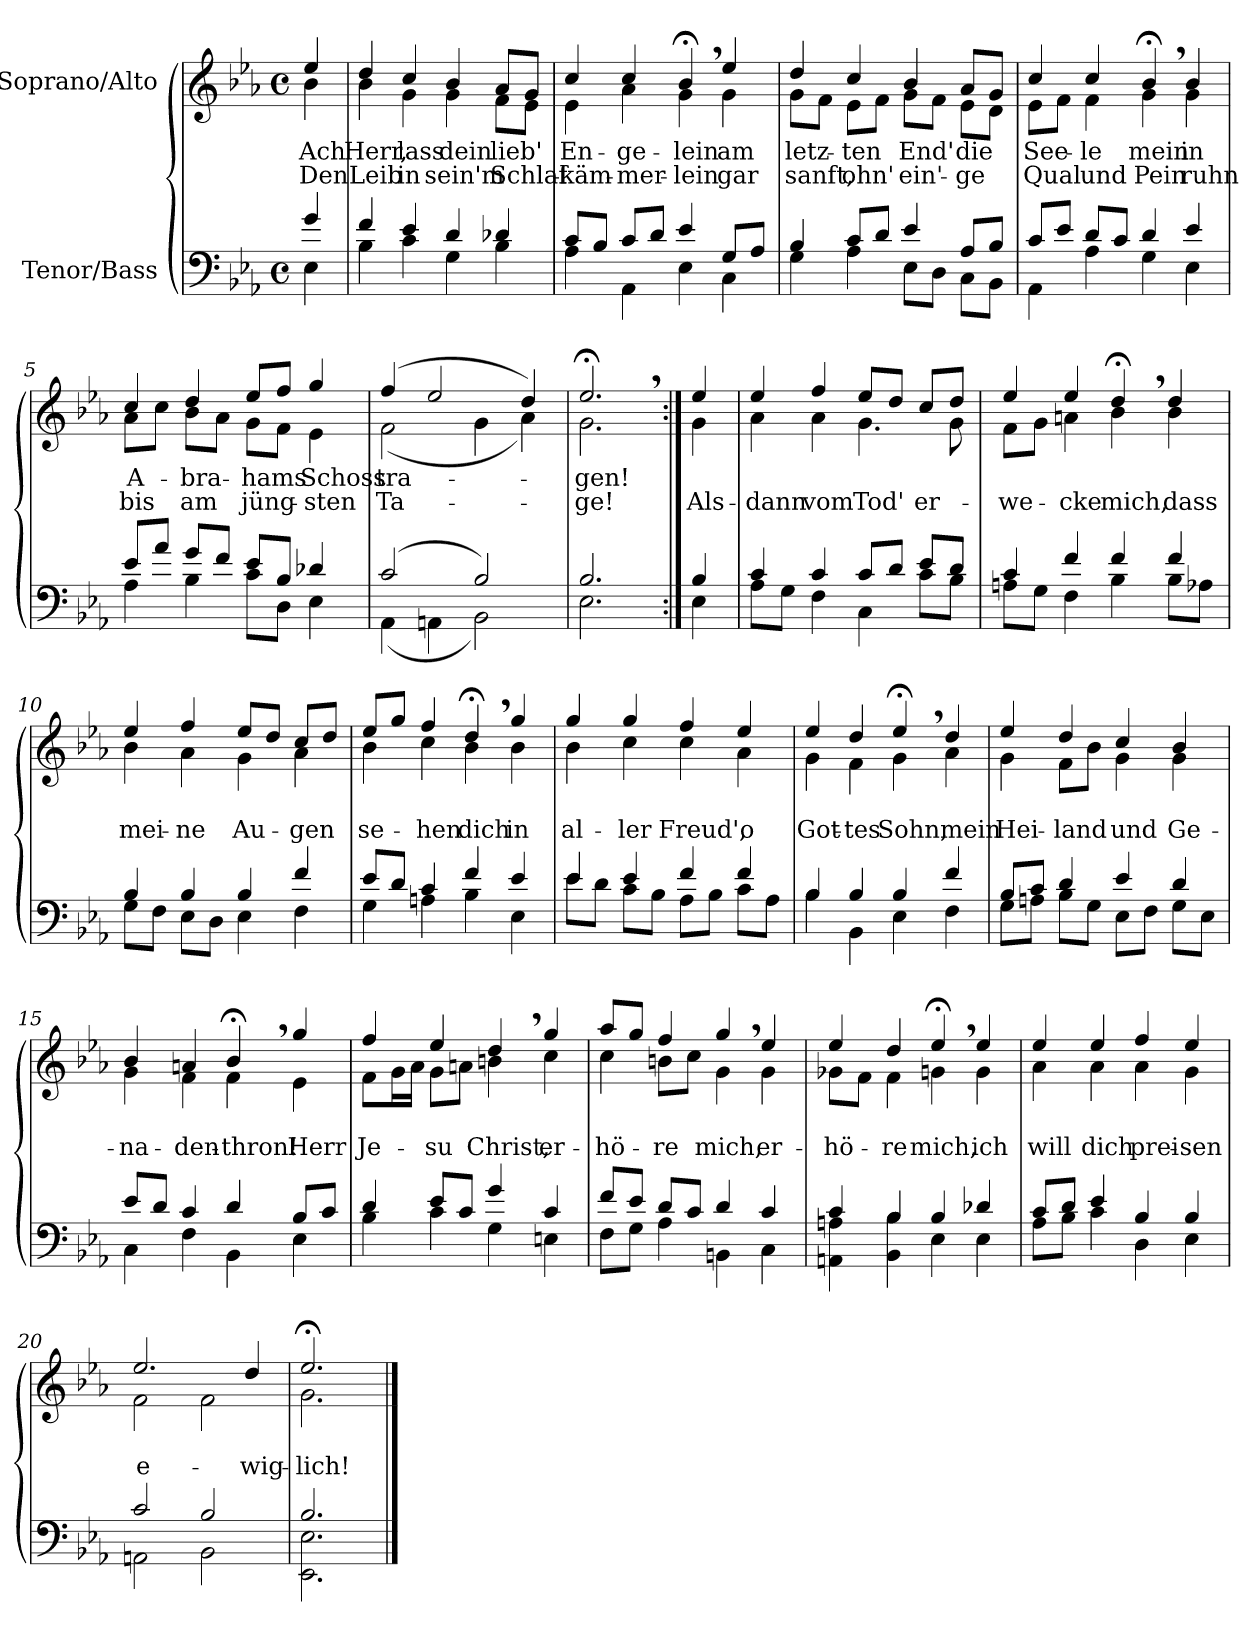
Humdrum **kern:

**kern	**kern	**text	**text
*part2	*part1	*part1	*part1
*staff2	*staff1	*staff1	*staff1
*I"Tenor/Bass	*I"Soprano/Alto	*	*
*clefF4	*clefG2	*	*
*k[b-e-a-]	*k[b-e-a-]	*	*
*M4/4	*M4/4	*	*
*met(c)	*met(c)	*	*
=	=	=	=
*^	*	*	*
!	!	!	!LO:LY:b	!LO:LY:b
*	*	*^	*	*
4g/	4E-\	4ee-/	4b-\	Ach	Den
=1	=1	=1	=1	=1	=1
!	!	!	!	!LO:LY:b	!LO:LY:b
4f/	4B-\	4dd/	4b-\	Herr,	Leib
!	!	!	!	!LO:LY:b	!LO:LY:b
4e-/	4c\	4cc/	4g\	lass	in
!	!	!	!	!LO:LY:b	!LO:LY:b
4d/	4G\	4b-/	4g\	dein	sein'm
!	!	!	!	!LO:LY:b	!LO:LY:b
4d-X/	4B-\	8a-/L	8f\L	lieb'	Schlaf-
.	.	8g/J	8e-\J	.	.
=2	=2	=2	=2	=2	=2
!	!	!	!	!LO:LY:b	!LO:LY:b
8c/L	4A-\	4cc/	4e-\	En-	-käm-
8B-/J	.	.	.	.	.
!	!	!	!	!LO:LY:b	!LO:LY:b
8c/L	4AA-\	4cc/	4a-\	-ge-	-mer-
8d/J	.	.	.	.	.
!	!	!	!	!LO:LY:b	!LO:LY:b
4e-/	4E-\	4b-;<,/	4g\	-lein	-lein
!	!	!	!	!LO:LY:b	!LO:LY:b
8G/L	4C\	4ee-/	4g\	am	gar
8A-/J	.	.	.	.	.
=3	=3	=3	=3	=3	=3
!	!	!	!	!LO:LY:b	!LO:LY:b
4B-/	4G\	4dd/	8g\L	letz-	sanft,
.	.	.	8f\J	.	.
!	!	!	!	!LO:LY:b	!LO:LY:b
8c/L	4A-\	4cc/	8e-\L	-ten	ohn'
8d/J	.	.	8f\J	.	.
!	!	!	!	!LO:LY:b	!LO:LY:b
4e-/	8E-\L	4b-/	8g\L	End'	ein'-
.	8D\J	.	8f\J	.	.
!	!	!	!	!LO:LY:b	!LO:LY:b
8A-/L	8C\L	8a-/L	8e-\L	die	-ge
8B-/J	8BB-\J	8g/J	8d\J	.	.
=4	=4	=4	=4	=4	=4
!	!	!	!	!LO:LY:b	!LO:LY:b
8c/L	4AA-\	4cc/	8e-\L	See-	Qual
8e-/J	.	.	8f\J	.	.
!	!	!	!	!LO:LY:b	!LO:LY:b
8d/L	4A-\	4cc/	4f\	-le	und
8c/J	.	.	.	.	.
!	!	!	!	!LO:LY:b	!LO:LY:b
4d/	4G\	4b-;<,/	4g\	mein	Pein
!	!	!	!	!LO:LY:b	!LO:LY:b
4e-/	4E-\	4b-/	4g\	in	ruhn
=5	=5	=5	=5	=5	=5
!	!	!	!	!LO:LY:b	!LO:LY:b
8e-/L	4A-\	4cc/	8a-\L	A-	bis
8a-/J	.	.	8cc\J	.	.
!	!	!	!	!LO:LY:b	!LO:LY:b
8g/L	4B-\	4dd/	8b-\L	-bra-	am
8f/J	.	.	8a-\J	.	.
!	!	!	!	!LO:LY:b	!LO:LY:b
8e-/L	8c\L	8ee-/L	8g\L	-hams	jüng-
8B-/J	8D\J	8ff/J	8f\J	.	.
!	!	!	!	!LO:LY:b	!LO:LY:b
4d-X/	4E-\	4gg/	4e-\	Schoss	-sten
!!LO:LB:g=z	!!
=6	=6	=6	=6	=6	=6
!	!	!	!	!LO:LY:b	!LO:LY:b
(2c/	(4AA-\	(4ff/	(2f\	tra-	Ta-
.	4AAn\	2ee-/	.	.	.
2B-/)	2BB-\)	.	4g\	.	.
.	.	4dd/)	4a-\)	.	.
=7	=7	=7	=7	=7	=7
!	!	!	!	!LO:LY:b	!LO:LY:b
2.B-/	2.E-\	2.ee-;<,/	2.g\	-gen!	-ge!
=7X1:|!	=7X1:|!	=7X1:|!	=7X1:|!	=7X1:|!	=7X1:|!
!	!	!	!	!	!LO:LY:b
4B-/	4E-\	4ee-/	4g\	.	Als-
=8	=8	=8	=8	=8	=8
!	!	!	!	!	!LO:LY:b
4c/	8A-\L	4ee-/	4a-\	.	-dann
.	8G\J	.	.	.	.
!	!	!	!	!	!LO:LY:b
4c/	4F\	4ff/	4a-\	.	vom
!	!	!	!	!	!LO:LY:b
8c/L	4C\	8ee-/L	4.g\	.	Tod'
8d/J	.	8dd/J	.	.	.
!	!	!	!	!	!LO:LY:b
8e-/L	8c\L	8cc/L	.	.	-er-
8d/J	8B-\J	8dd/J	8g\	.	.
=9	=9	=9	=9	=9	=9
!	!	!	!	!	!LO:LY:b
4c/	8An\L	4ee-/	8f\L	.	-we-
.	8G\J	.	8g\J	.	.
!	!	!	!	!	!LO:LY:b
4f/	4F\	4ee-/	4an\	.	-cke
!	!	!	!	!	!LO:LY:b
4f/	4B-\	4dd;<,/	4b-\	.	mich,
!	!	!	!	!	!LO:LY:b
4f/	8B-\L	4dd/	4b-\	.	dass
.	8A-X\J	.	.	.	.
=10	=10	=10	=10	=10	=10
!	!	!	!	!	!LO:LY:b
4B-/	8G\L	4ee-/	4b-\	.	mei-
.	8F\J	.	.	.	.
!	!	!	!	!	!LO:LY:b
4B-/	8E-\L	4ff/	4a-\	.	-ne
.	8D\J	.	.	.	.
!	!	!	!	!	!LO:LY:b
4B-/	4E-\	8ee-/L	4g\	.	Au-
.	.	8dd/J	.	.	.
!	!	!	!	!	!LO:LY:b
4f/	4F\	8cc/L	4a-\	.	-gen
.	.	8dd/J	.	.	.
=11	=11	=11	=11	=11	=11
!	!	!	!	!	!LO:LY:b
8e-/L	4G\	8ee-/L	4b-\	.	se-
8d/J	.	8gg/J	.	.	.
!	!	!	!	!	!LO:LY:b
4c/	4An\	4ff/	4cc\	.	-hen
!	!	!	!	!	!LO:LY:b
4f/	4B-\	4dd;<,/	4b-\	.	dich
!	!	!	!	!	!LO:LY:b
4e-/	4E-\	4gg/	4b-\	.	in
!!LO:LB:g=z	!!
=12	=12	=12	=12	=12	=12
!	!	!	!	!	!LO:LY:b
4e-/	8e-\L	4gg/	4b-\	.	al-
.	8d\J	.	.	.	.
!	!	!	!	!	!LO:LY:b
4e-/	8c\L	4gg/	4cc\	.	-ler
.	8B-\J	.	.	.	.
!	!	!	!	!	!LO:LY:b
4f/	8A-\L	4ff/	4cc\	.	Freud',
.	8B-\J	.	.	.	.
!	!	!	!	!	!LO:LY:b
4f/	8c\L	4ee-/	4a-\	.	o
.	8A-\J	.	.	.	.
=13	=13	=13	=13	=13	=13
!	!	!	!	!	!LO:LY:b
4B-/	4B-\	4ee-/	4g\	.	Got-
!	!	!	!	!	!LO:LY:b
4B-/	4BB-\	4dd/	4f\	.	-tes
!	!	!	!	!	!LO:LY:b
4B-/	4E-\	4ee-;<,/	4g\	.	Sohn,
!	!	!	!	!	!LO:LY:b
4f/	4F\	4dd/	4a-\	.	mein
=14	=14	=14	=14	=14	=14
!	!	!	!	!	!LO:LY:b
8B-/L	8G\L	4ee-/	4g\	.	Hei-
8c/J	8An\J	.	.	.	.
!	!	!	!	!	!LO:LY:b
4d/	8B-\L	4dd/	8f\L	.	-land
.	8G\J	.	8b-\J	.	.
!	!	!	!	!	!LO:LY:b
4e-/	8E-\L	4cc/	4g\	.	und
.	8F\J	.	.	.	.
!	!	!	!	!	!LO:LY:b
4d/	8G\L	4b-/	4g\	.	Ge-
.	8E-\J	.	.	.	.
=15	=15	=15	=15	=15	=15
!	!	!	!	!	!LO:LY:b
8e-/L	4C\	4b-/	4g\	.	-na-
8d/J	.	.	.	.	.
!	!	!	!	!	!LO:LY:b
4c/	4F\	4an/	4f\	.	-den-
!	!	!	!	!	!LO:LY:b
4d/	4BB-\	4b-;<,/	4f\	.	-thron!
!	!	!	!	!	!LO:LY:b
8B-/L	4E-\	4gg/	4e-\	.	Herr
8c/J	.	.	.	.	.
=16	=16	=16	=16	=16	=16
!	!	!	!	!	!LO:LY:b
4d/	4B-\	4ff/	8f\L	.	Je-
.	.	.	16g\L	.	.
.	.	.	16a-\JJ	.	.
!	!	!	!	!	!LO:LY:b
8e-/L	4c\	4ee-/	8g\L	.	su
8c/J	.	.	8an\J	.	.
!	!	!	!	!	!LO:LY:b
4g/	4G\	4dd,/	4bn\	.	Christ,
!	!	!	!	!	!LO:LY:b
4c/	4En\	4gg/	4cc\	.	er-
=17	=17	=17	=17	=17	=17
!	!	!	!	!	!LO:LY:b
8f/L	8F\L	8aa-/L	4cc\	.	-hö-
8e-/J	8G\J	8gg/J	.	.	.
!	!	!	!	!	!LO:LY:b
8d/L	4A-\	4ff/	8bn\L	.	-re
8c/J	.	.	8cc\J	.	.
!	!	!	!	!	!LO:LY:b
4d/	4BBn\	4gg,/	4g\	.	mich,
!	!	!	!	!	!LO:LY:b
4c/	4C\	4ee-/	4g\	.	er-
!!LO:LB:g=z	!!
=18	=18	=18	=18	=18	=18
!	!	!	!	!	!LO:LY:b
4c/	4AAn\ 4An\	4ee-/	8g-X\L	.	-hö-
.	.	.	8f\J	.	.
!	!	!	!	!	!LO:LY:b
4B-/	4BB-\ 4B-\	4dd/	4f\	.	-re
!	!	!	!	!	!LO:LY:b
4B-/	4E-\	4ee-;<,/	4gn\	.	mich,
!	!	!	!	!	!LO:LY:b
4d-X/	4E-\	4ee-/	4g\	.	ich
=19	=19	=19	=19	=19	=19
!	!	!	!	!	!LO:LY:b
8c/L	8A-\L	4ee-/	4a-\	.	will
8d/J	8B-\J	.	.	.	.
!	!	!	!	!	!LO:LY:b
4e-/	4c\	4ee-/	4a-\	.	dich
!	!	!	!	!	!LO:LY:b
4B-/	4D\	4ff/	4a-\	.	prei-
!	!	!	!	!	!LO:LY:b
4B-/	4E-\	4ee-/	4g\	.	-sen
=20	=20	=20	=20	=20	=20
!	!	!	!	!	!LO:LY:b
2c/	2AAn\	2.ee-/	2f\	.	e-
2B-/	2BB-\	.	2f\	.	.
!	!	!	!	!	!LO:LY:b
.	.	4dd/	.	.	-wig-
=21	=21	=21	=21	=21	=21
!	!	!	!	!	!LO:LY:b
2.B-/	2.EE-\ 2.E-\	2.ee-;</	2.g\	.	-lich!
*v	*v	*	*	*	*
*	*v	*v	*	*
==	==	==	==
*-	*-	*-	*-
